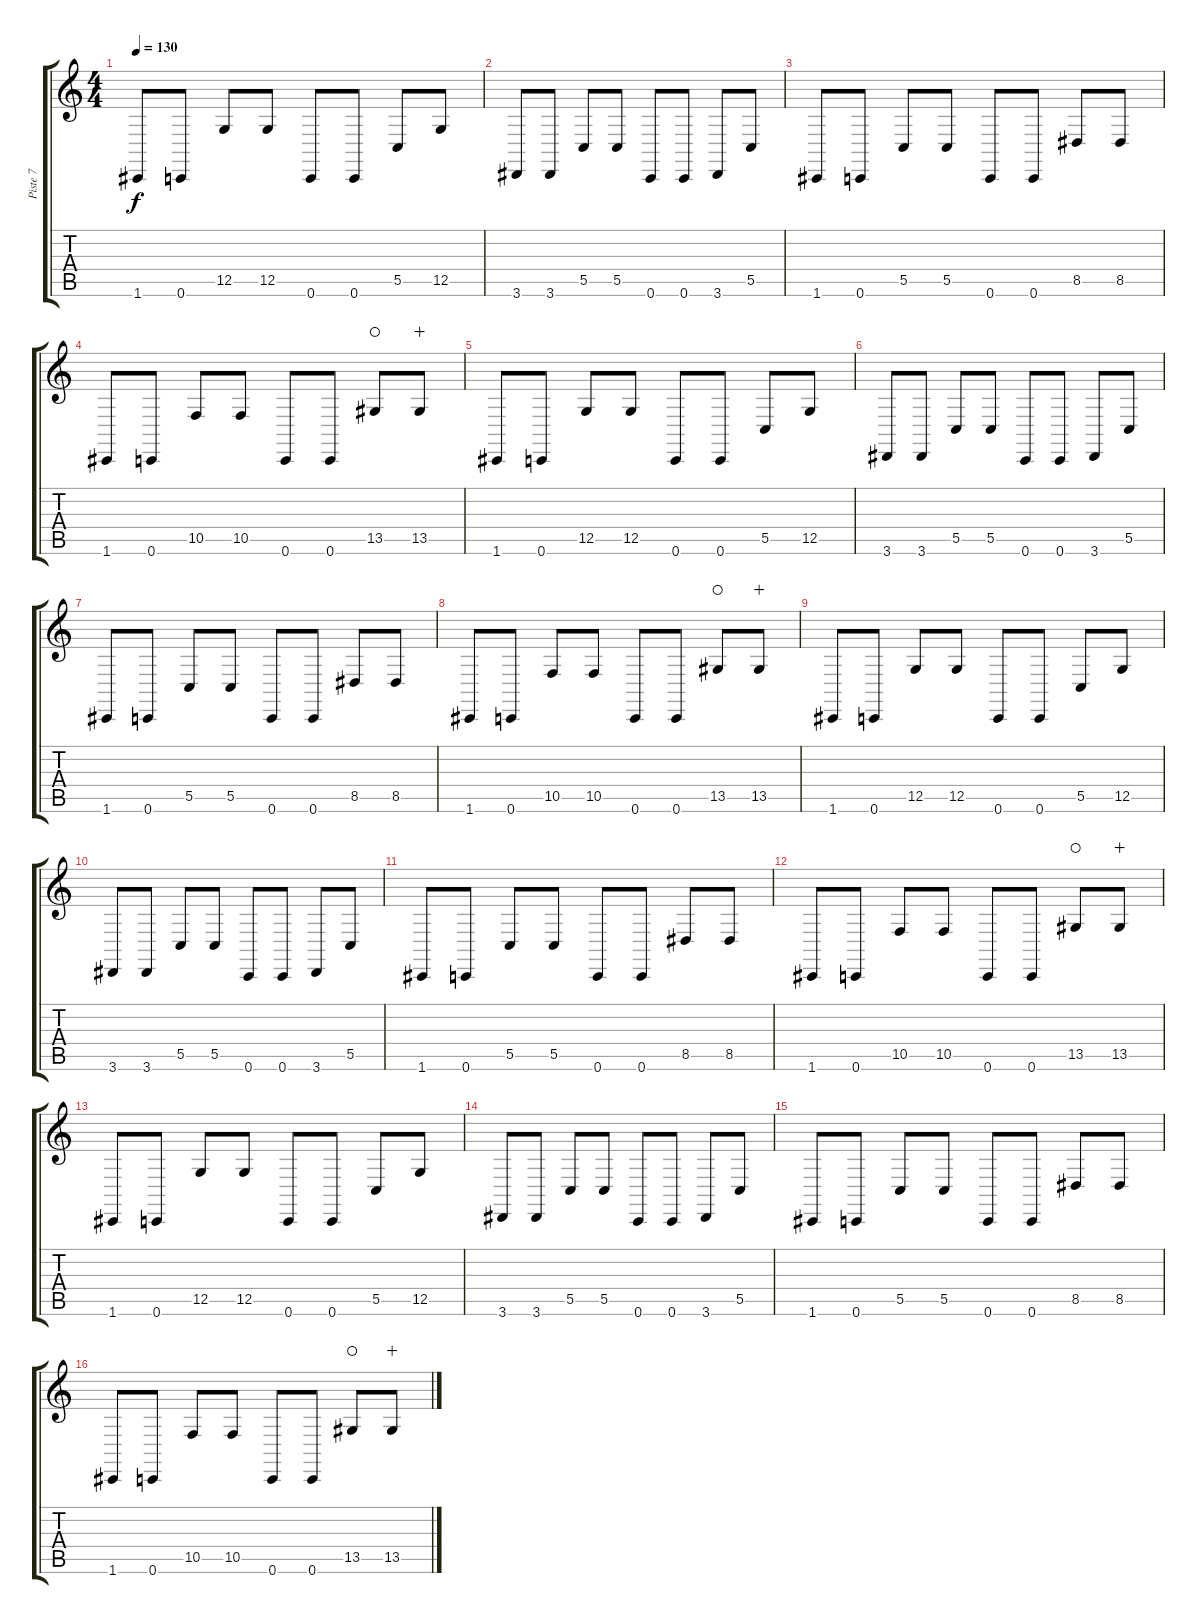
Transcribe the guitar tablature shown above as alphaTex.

\track ("Piste 7" "Piste 7") {instrument reedorgan}
\staff {score tabs}
\tuning (D4 A3 F3 C3 G2 C2) {hide}
\ts (4 4)
\tempo 130
\clef g2
\ks c
1.6.8{dy f} 0.6.8 12.5.8 12.5.8 0.6.8 0.6.8 5.5.8 12.5.8 |
3.6.8 3.6.8 5.5.8 5.5.8 0.6.8 0.6.8 3.6.8 5.5.8 |
1.6.8 0.6.8 5.5.8 5.5.8 0.6.8 0.6.8 8.5.8 8.5.8 |
1.6.8 0.6.8 10.5.8 10.5.8 0.6.8 0.6.8 13.5.8{waho} 13.5.8{wahc} |
1.6.8 0.6.8 12.5.8 12.5.8 0.6.8 0.6.8 5.5.8 12.5.8 |
3.6.8 3.6.8 5.5.8 5.5.8 0.6.8 0.6.8 3.6.8 5.5.8 |
1.6.8 0.6.8 5.5.8 5.5.8 0.6.8 0.6.8 8.5.8 8.5.8 |
1.6.8 0.6.8 10.5.8 10.5.8 0.6.8 0.6.8 13.5.8{waho} 13.5.8{wahc} |
1.6.8 0.6.8 12.5.8 12.5.8 0.6.8 0.6.8 5.5.8 12.5.8 |
3.6.8 3.6.8 5.5.8 5.5.8 0.6.8 0.6.8 3.6.8 5.5.8 |
1.6.8 0.6.8 5.5.8 5.5.8 0.6.8 0.6.8 8.5.8 8.5.8 |
1.6.8 0.6.8 10.5.8 10.5.8 0.6.8 0.6.8 13.5.8{waho} 13.5.8{wahc} |
1.6.8 0.6.8 12.5.8 12.5.8 0.6.8 0.6.8 5.5.8 12.5.8 |
3.6.8 3.6.8 5.5.8 5.5.8 0.6.8 0.6.8 3.6.8 5.5.8 |
1.6.8 0.6.8 5.5.8 5.5.8 0.6.8 0.6.8 8.5.8 8.5.8 |
1.6.8 0.6.8 10.5.8 10.5.8 0.6.8 0.6.8 13.5.8{waho} 13.5.8{wahc}
